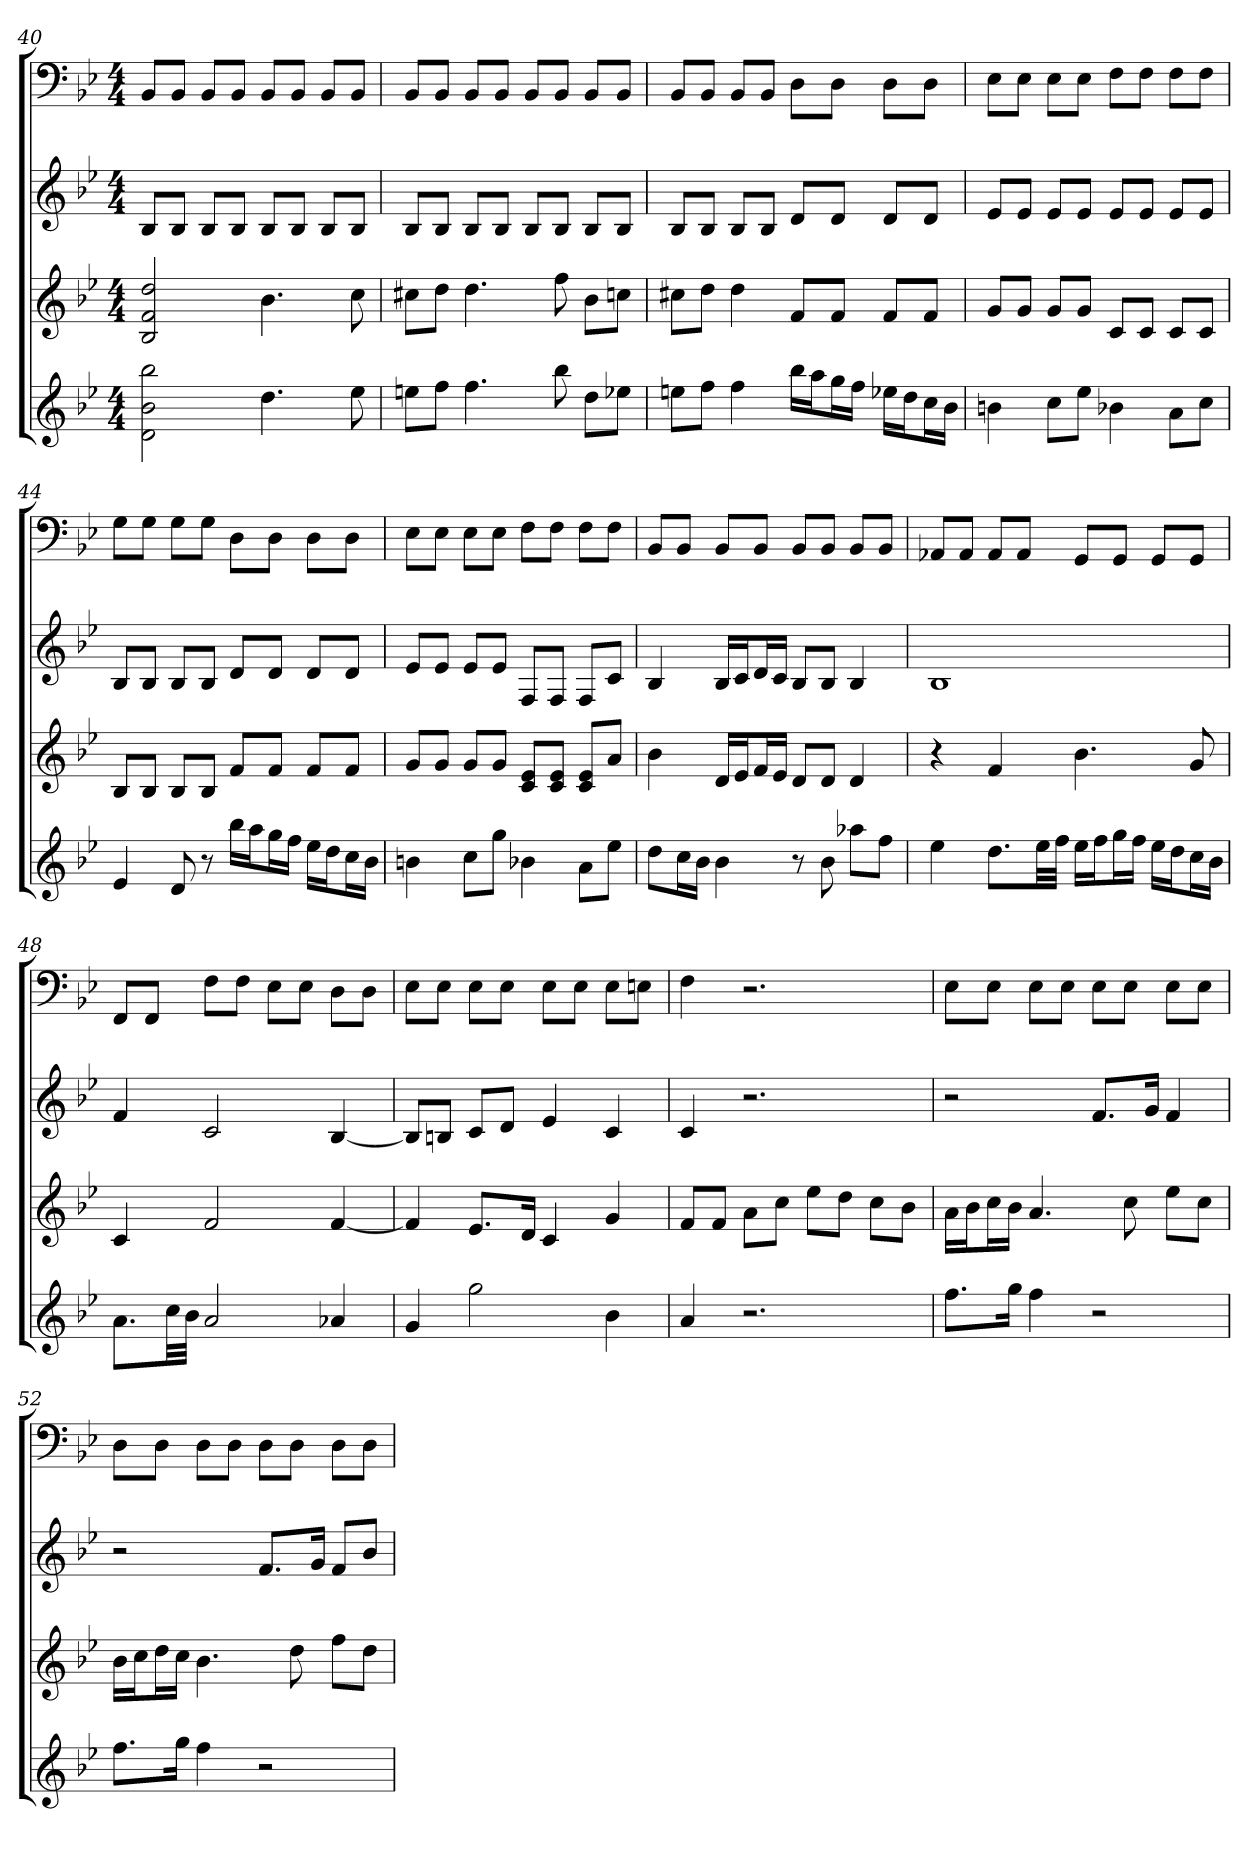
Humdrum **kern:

**kern	**kern	**kern	**kern
*part4	*part3	*part2	*part1
*staff4	*staff3	*staff2	*staff1
*k[b-e-]	*k[b-e-]	*k[b-e-]	*k[b-e-]
*B-:	*B-:	*B-:	*B-:
*M4/4	*M4/4	*M4/4	*M4/4
=40	=40	=40	=40
2d 2b- 2bb-	2B- 2f 2dd	8B-L	8BB-L
.	.	8B-J	8BB-J
.	.	8B-L	8BB-L
.	.	8B-J	8BB-J
4.dd	4.b-	8B-L	8BB-L
.	.	8B-J	8BB-J
.	.	8B-L	8BB-L
8ee-	8cc	8B-J	8BB-J
=41	=41	=41	=41
8eenL	8cc#XL	8B-L	8BB-L
8ffJ	8ddJ	8B-J	8BB-J
4.ff	4.dd	8B-L	8BB-L
.	.	8B-J	8BB-J
.	.	8B-L	8BB-L
8bb-	8ff	8B-J	8BB-J
8ddL	8b-L	8B-L	8BB-L
8ee-XJ	8ccnJ	8B-J	8BB-J
=42	=42	=42	=42
8eenL	8cc#XL	8B-L	8BB-L
8ffJ	8ddJ	8B-J	8BB-J
4ff	4dd	8B-L	8BB-L
.	.	8B-J	8BB-J
16bb-LL	8fL	8dL	8DL
16aaJ	.	.	.
16ggL	8fJ	8dJ	8DJ
16ffJJ	.	.	.
16ee-XLL	8fL	8dL	8DL
16ddJ	.	.	.
16ccL	8fJ	8dJ	8DJ
16b-JJ	.	.	.
=43	=43	=43	=43
4bn	8gL	8e-L	8E-L
.	8gJ	8e-J	8E-J
8ccL	8gL	8e-L	8E-L
8ee-J	8gJ	8e-J	8E-J
4b-X	8cL	8e-L	8FL
.	8cJ	8e-J	8FJ
8aL	8cL	8e-L	8FL
8ccJ	8cJ	8e-J	8FJ
=44	=44	=44	=44
4e-	8B-L	8B-L	8GL
.	8B-J	8B-J	8GJ
8d	8B-L	8B-L	8GL
8r	8B-J	8B-J	8GJ
16bb-LL	8fL	8dL	8DL
16aaJ	.	.	.
16ggL	8fJ	8dJ	8DJ
16ffJJ	.	.	.
16ee-LL	8fL	8dL	8DL
16ddJ	.	.	.
16ccL	8fJ	8dJ	8DJ
16b-JJ	.	.	.
=45	=45	=45	=45
4bn	8gL	8e-L	8E-L
.	8gJ	8e-J	8E-J
8ccL	8gL	8e-L	8E-L
8ggJ	8gJ	8e-J	8E-J
4b-X	8c 8e-L	8FL	8FL
.	8c 8e-J	8FJ	8FJ
8aL	8c 8e-L	8FL	8FL
8ee-J	8aJ	8cJ	8FJ
=46	=46	=46	=46
8ddL	4b-	4B-	8BB-L
16ccL	.	.	8BB-J
16b-JJ	.	.	.
4b-	16dLL	16B-LL	8BB-L
.	16e-J	16cJ	.
.	16fL	16dL	8BB-J
.	16e-JJ	16cJJ	.
8r	8dL	8B-L	8BB-L
8b-	8dJ	8B-J	8BB-J
8aa-XL	4d	4B-	8BB-L
8ffJ	.	.	8BB-J
=47	=47	=47	=47
4ee-	4r	1B-	8AA-XL
.	.	.	8AA-J
8.ddL	4f	.	8AA-L
.	.	.	8AA-J
32ee-LL	.	.	.
32ffJJJ	.	.	.
16ee-LL	4.b-	.	8GGL
16ffJ	.	.	.
16ggL	.	.	8GGJ
16ffJJ	.	.	.
16ee-LL	.	.	8GGL
16ddJ	.	.	.
16ccL	8g	.	8GGJ
16b-JJ	.	.	.
=48	=48	=48	=48
8.aL	4c	4f	8FFL
.	.	.	8FFJ
32ccLL	.	.	.
32b-JJJ	.	.	.
2a	2f	2c	8FL
.	.	.	8FJ
.	.	.	8E-L
.	.	.	8E-J
4a-X	[4f	[4B-	8DL
.	.	.	8DJ
=49	=49	=49	=49
4g	4f]	8B-L]	8E-L
.	.	8BnJ	8E-J
2gg	8.e-L	8cL	8E-L
.	.	8dJ	8E-J
.	16dJk	.	.
.	4c	4e-	8E-L
.	.	.	8E-J
4b-	4g	4c	8E-L
.	.	.	8EnJ
=50	=50	=50	=50
4a	8fL	4c	4F
.	8fJ	.	.
2.r	8aL	2.r	2.r
.	8ccJ	.	.
.	8ee-L	.	.
.	8ddJ	.	.
.	8ccL	.	.
.	8b-J	.	.
=51	=51	=51	=51
8.ffL	16aLL	2r	8E-L
.	16b-J	.	.
.	16ccL	.	8E-J
16ggJk	16b-JJ	.	.
4ff	4.a	.	8E-L
.	.	.	8E-J
2r	.	8.fL	8E-L
.	8cc	.	8E-J
.	.	16gJk	.
.	8ee-L	4f	8E-L
.	8ccJ	.	8E-J
=52	=52	=52	=52
8.ffL	16b-LL	2r	8DL
.	16ccJ	.	.
.	16ddL	.	8DJ
16ggJk	16ccJJ	.	.
4ff	4.b-	.	8DL
.	.	.	8DJ
2r	.	8.fL	8DL
.	8dd	.	8DJ
.	.	16gJk	.
.	8ffL	8fL	8DL
.	8ddJ	8b-J	8DJ
=	=	=	=
*-	*-	*-	*-
